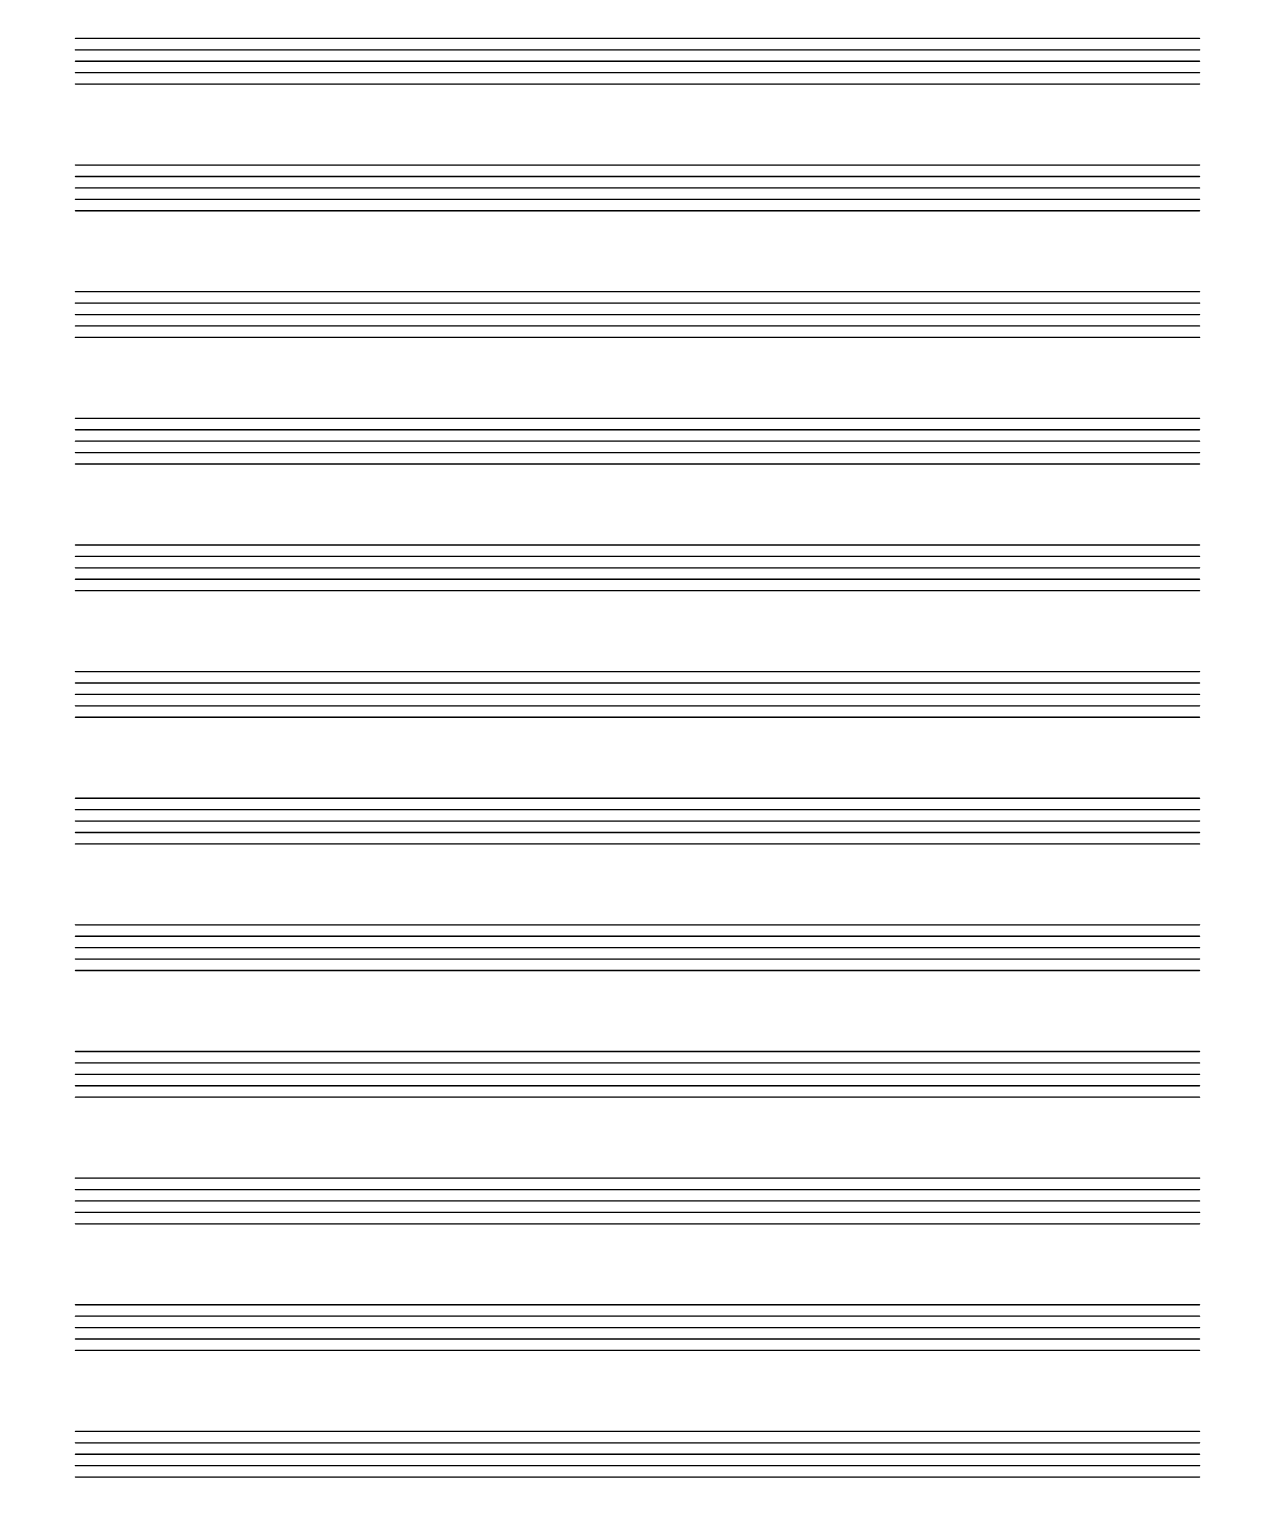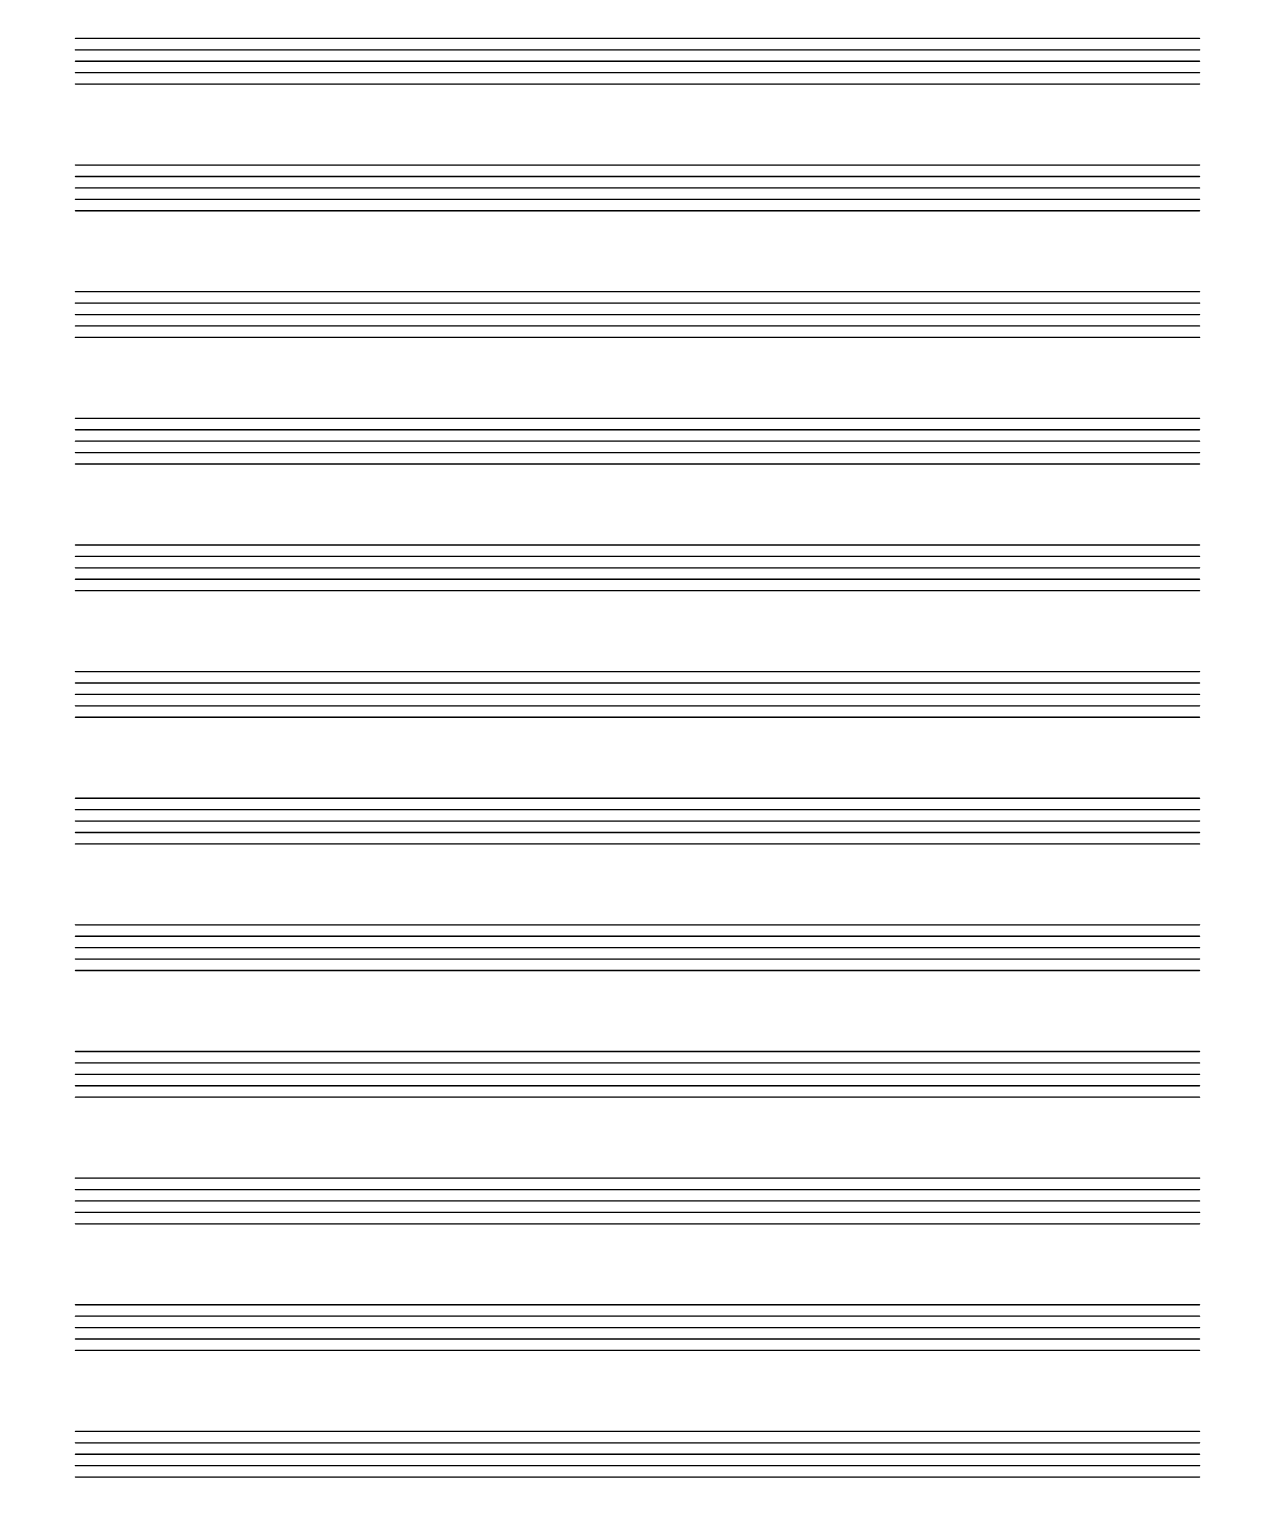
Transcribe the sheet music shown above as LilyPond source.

\version "2.24.3"
#(set-global-staff-size 22)

\book {
  \header {
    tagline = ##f
  }
  \score {
    {
      \repeat unfold 24 { s1 \break }
    }
    \layout {
      indent = 0
      \context {
        \Staff
        \remove "Time_signature_engraver"
        \remove "Clef_engraver"
        \remove "Bar_engraver"
      }
      \context {
        \Score
        \remove "Bar_number_engraver"
      }
    }
  }

  \paper {
    #(set-paper-size "letter")
    ragged-last-bottom = ##f
    line-width = 7.5\in
    left-margin = 0.5\in
    bottom-margin = 0.5\in
    top-margin = 0.75\in
    print-page-number = ##f
  }
}
